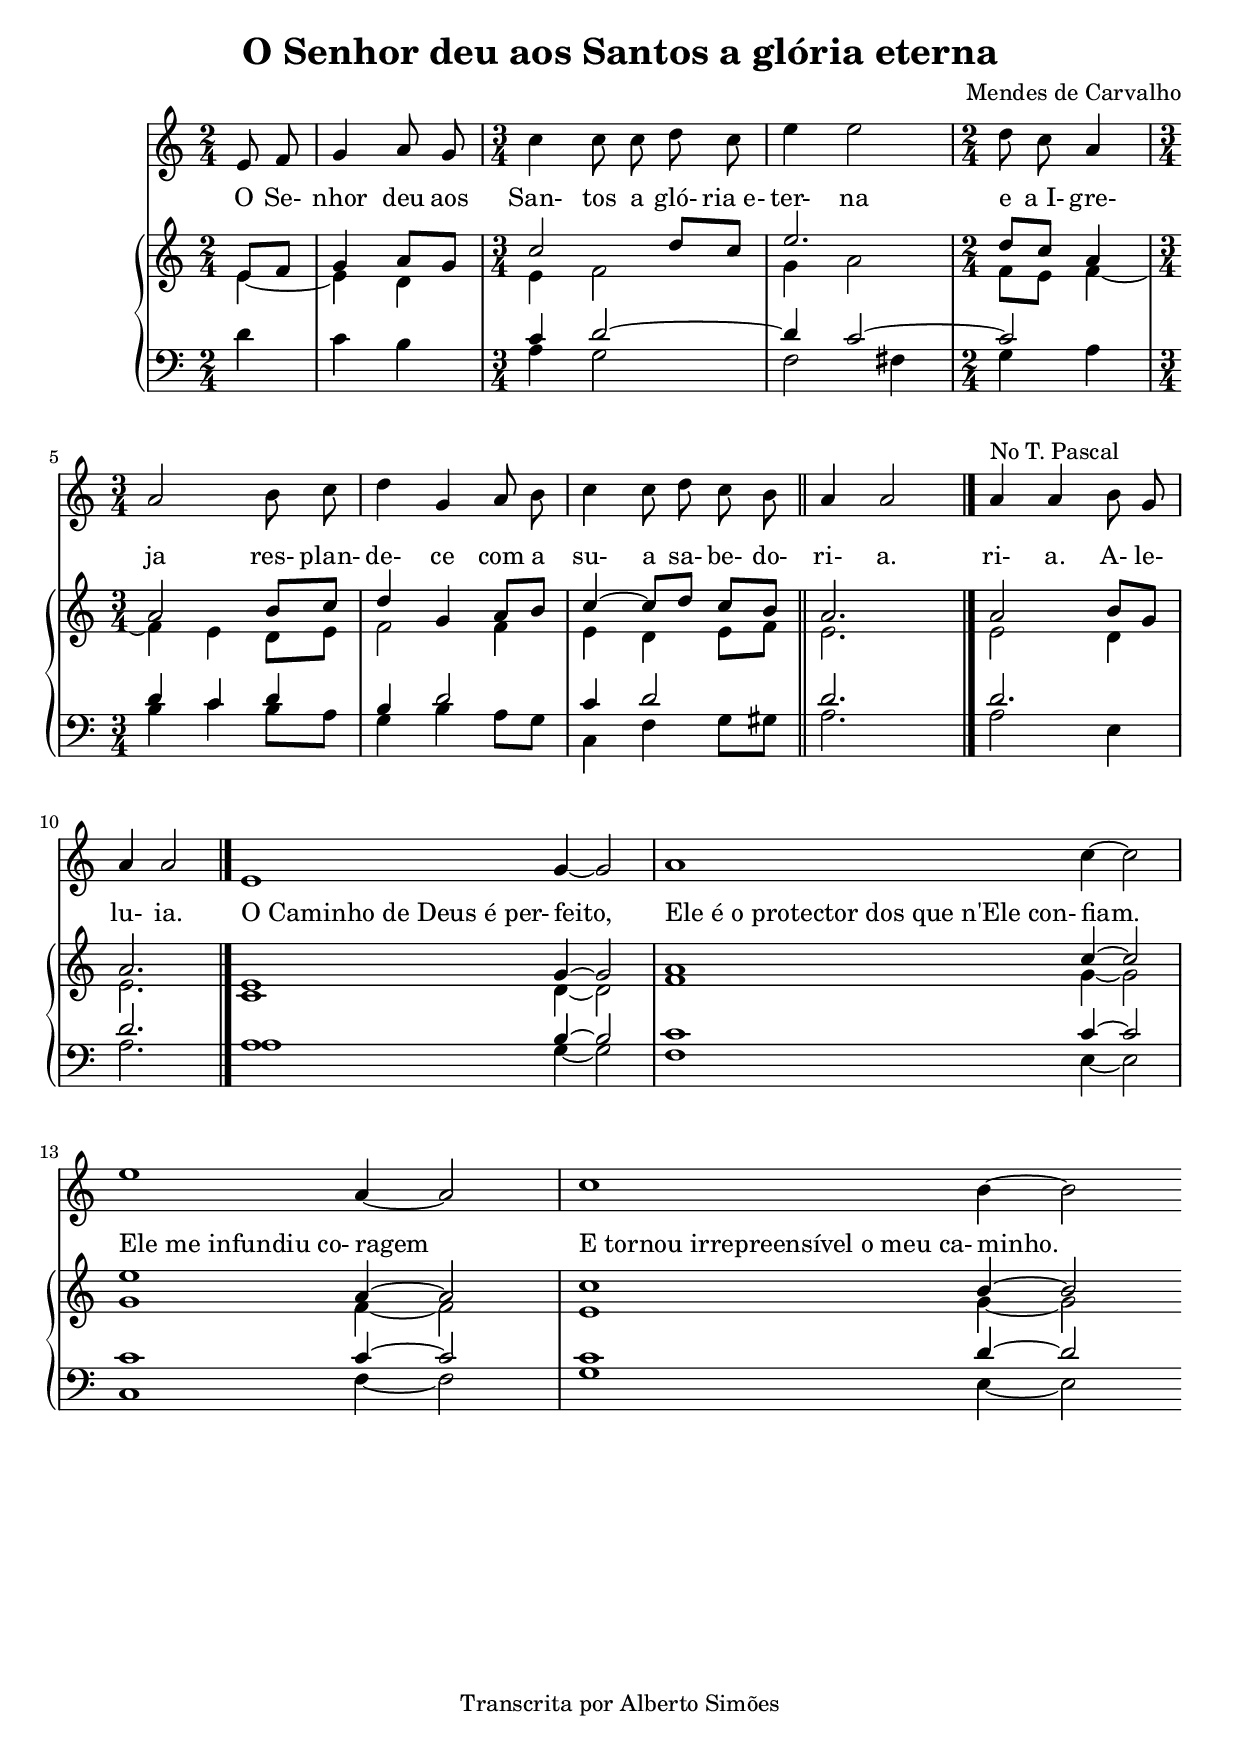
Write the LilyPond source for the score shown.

\version "2.14.0"

\header {
  title = "O Senhor deu aos Santos a glória eterna"
  composer = "Mendes de Carvalho"
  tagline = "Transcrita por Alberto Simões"

  ocasioes = "entrada"
  seccao   = "entrada"

}



global = {
  \key c \major
  \time 2/4
}

melody = \relative c' {
  \autoBeamOff
  \global
  \clef treble
  
  \partial 4 e8 f
  g4 a8 g
  \time 3/4
  c4 c8 c d c
  e4 e2
  \time 2/4

  d8 c a4
  \time 3/4
  a2 b8 c
  d4 g, a8 b

  c4 c8 d c b
  \bar "||"
  a4 a2
  \bar "|."
  a4^\markup{No T. Pascal} a b8 g a4 a2
  \bar "|."

  \set Score.measureLength = #(ly:make-moment 7 4)
  e1 g4~g2
  \set Score.measureLength = #(ly:make-moment 7 4)
  a1 c4~c2
  \set Score.measureLength = #(ly:make-moment 7 4)
  e1 a,4~a2
  \set Score.measureLength = #(ly:make-moment 7 4)
  c1 b4~ b2
  \bar ":|"
}

text = \lyricmode {
  O Se- nhor deu aos San- tos a gló- ria_e- ter- na
  e a_I- gre- ja res- plan- de- ce com a
  su- a sa- be- do- ri- a. ri- a. A- le- lu- ia.

  \once \override LyricText #'self-alignment-X = #LEFT
  "O Caminho de Deus é per-" feito,
  \once \override LyricText #'self-alignment-X = #LEFT
  "Ele é o protector dos que n'Ele con-" fiam.
  \once \override LyricText #'self-alignment-X = #LEFT
  "Ele me infundiu co-" ragem
  \once \override LyricText #'self-alignment-X = #LEFT
  "E tornou irrepreensível o meu ca-" minho.
}

upperA = \relative c' {
  \partial 4  e8[ f]
  g4 a8[ g]
  \time 3/4
  c2 d8[ c]
  e2.
  \time 2/4

  d8[ c] a4
  \time 3/4
  a2 b8[ c]
  d4 g, a8[ b]

  c4 ~ c8[ d] c[ b]
  a2.
  a2 b8[ g]
  a2.

  \set Score.measureLength = #(ly:make-moment 7 4)
  e1 g4~g2
  \set Score.measureLength = #(ly:make-moment 7 4)
  a1 c4~c2
  \set Score.measureLength = #(ly:make-moment 7 4)
  e1 a,4~a2
  \set Score.measureLength = #(ly:make-moment 7 4)
  c1 b4~b2
}

upperB = \relative c' {
  \partial 4 e4 ~
  e d
  \time 3/4
  e f2
  g4 a2
  \time 2/4

  f8[ e] f4 ~
  \time 3/4
  f4 e d8[ e]
  f2 f4

  e4 d e8[ f]
  e2. e2 d4 e2.

  \set Score.measureLength = #(ly:make-moment 7 4)
  c1 d4~d2
  \set Score.measureLength = #(ly:make-moment 7 4)
  f1 g4~g2
  \set Score.measureLength = #(ly:make-moment 7 4)
  g1 f4~f2
  \set Score.measureLength = #(ly:make-moment 7 4)
  e1 g4~g2
}

upper = {
  \global
  \clef treble
  << \upperA \\ \upperB >>
}

lowerA = \relative c' {
  \partial 4 s4 s2
  \time 3/4
  c4 d2 ~
  d4 c2 ~
  \time 2/4

  c2 \time 3/4
  d4 c d
  b d2

  c4 d2 d2. d2. d2.

  \set Score.measureLength = #(ly:make-moment 7 4)
  a1 b4 ~ b2
  \set Score.measureLength = #(ly:make-moment 7 4)
  c1 c4 ~ c2
  \set Score.measureLength = #(ly:make-moment 7 4)
  c1 c4 ~ c2
  \set Score.measureLength = #(ly:make-moment 7 4)
  c1 d4 ~ d2
}

lowerB = \relative c' {
  \partial 4 d4
  c b
  \time 3/4
  a g2
  f fis4
  \time 2/4

  g4 a
  \time 3/4
  b c b8[ a]
  g4 b a8[ g]

  c,4 f g8[ gis] a2.
  a2 e4 a2.

  \set Score.measureLength = #(ly:make-moment 7 4)
  a1 g4 ~ g2
  \set Score.measureLength = #(ly:make-moment 7 4)
  f1 e4 ~ e2
  \set Score.measureLength = #(ly:make-moment 7 4)
  c1 f4 ~ f2
  \set Score.measureLength = #(ly:make-moment 7 4)
  g1 e4 ~ e2
}

lower = {
  \global
  \clef bass
  << \lowerA \\ \lowerB >>
}

\score {
  <<
    \new Voice = "mel" \melody
    \new PianoStaff <<
      \new Staff = "upper" \upper
      \new Staff = "lower" \lower
    >>
    \new Lyrics \with { alignAboveContext = "upper" }
                { \lyricsto "mel" \text}
  >>
  \layout {
    \context {
      \Staff \RemoveEmptyStaves       
      % \override VerticalAxisGroup #'remove-first = ##t
    }
  }
  \midi {
    \context {
      \Score
      tempoWholesPerMinute = #(ly:make-moment 75 4)
    }
  }
}


